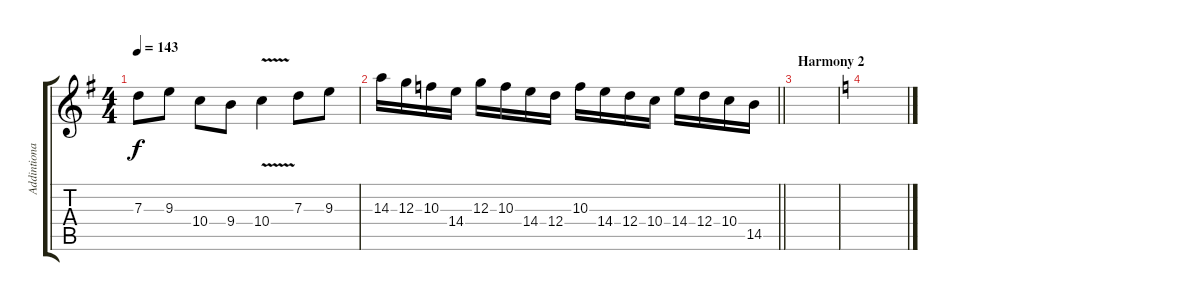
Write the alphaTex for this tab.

\track ("Addintional Guitars" "Addintiona") {instrument distortionguitar}
\staff {score tabs}
\tuning (E4 B3 G3 D3 A2 E2) {hide}
\ts (4 4)
\tempo 143
\clef g2
\ks g
7.3.8{dy f} 9.3.8 10.4.8 9.4.8 10.4{v}.4 7.3.8 9.3.8 |
\barLineRight lightlight
14.3.16 12.3.16 10.3.16 14.4.16 12.3.16 10.3.16 14.4.16 12.4.16 10.3.16 14.4.16 12.4.16 10.4.16 14.4.16 12.4.16 10.4.16 14.5.16 |
\section ("" "Harmony 2")
|
\ks c
